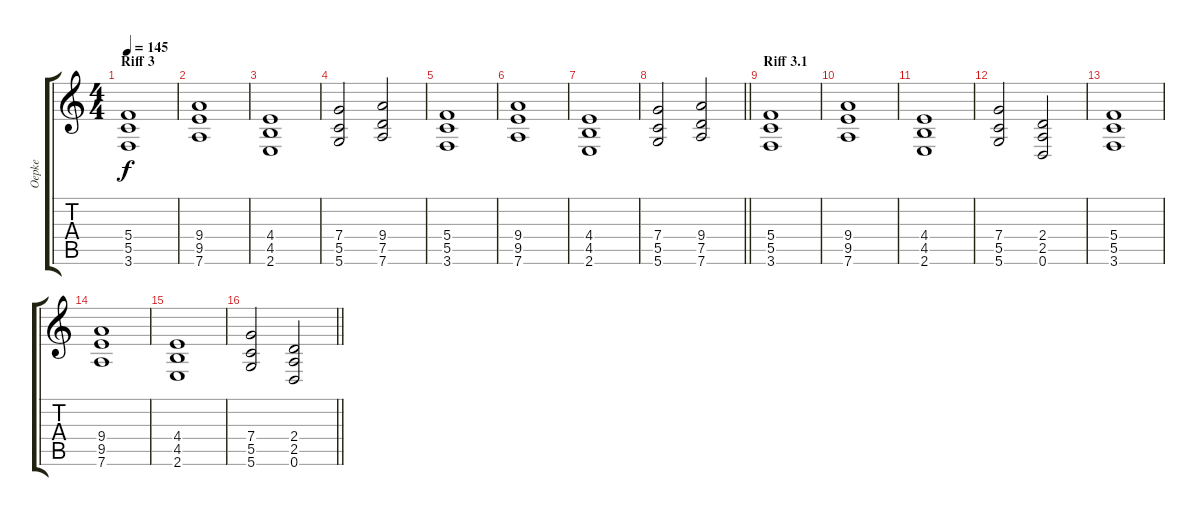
\track ("Oepke" "Oepke") {instrument distortionguitar}
\staff {score tabs}
\tuning (D4 A3 F3 C3 G2 D2) {hide}
\ts (4 4)
\section ("" "Riff 3")
\tempo 145
\clef g2
\ks c
(5.4 5.5 3.6).1{dy f} |
(9.4 9.5 7.6).1 |
(4.4 4.5 2.6).1 |
(7.4 5.5 5.6).2 (9.4 7.5 7.6).2 |
(5.4 5.5 3.6).1 |
(9.4 9.5 7.6).1 |
(4.4 4.5 2.6).1 |
\barLineRight lightlight
(7.4 5.5 5.6).2 (9.4 7.5 7.6).2 |
\section ("" "Riff 3.1")
(5.4 5.5 3.6).1 |
(9.4 9.5 7.6).1 |
(4.4 4.5 2.6).1 |
(7.4 5.5 5.6).2 (2.4 2.5 0.6).2 |
(5.4 5.5 3.6).1 |
(9.4 9.5 7.6).1 |
(4.4 4.5 2.6).1 |
\barLineRight lightlight
(7.4 5.5 5.6).2 (2.4 2.5 0.6).2
